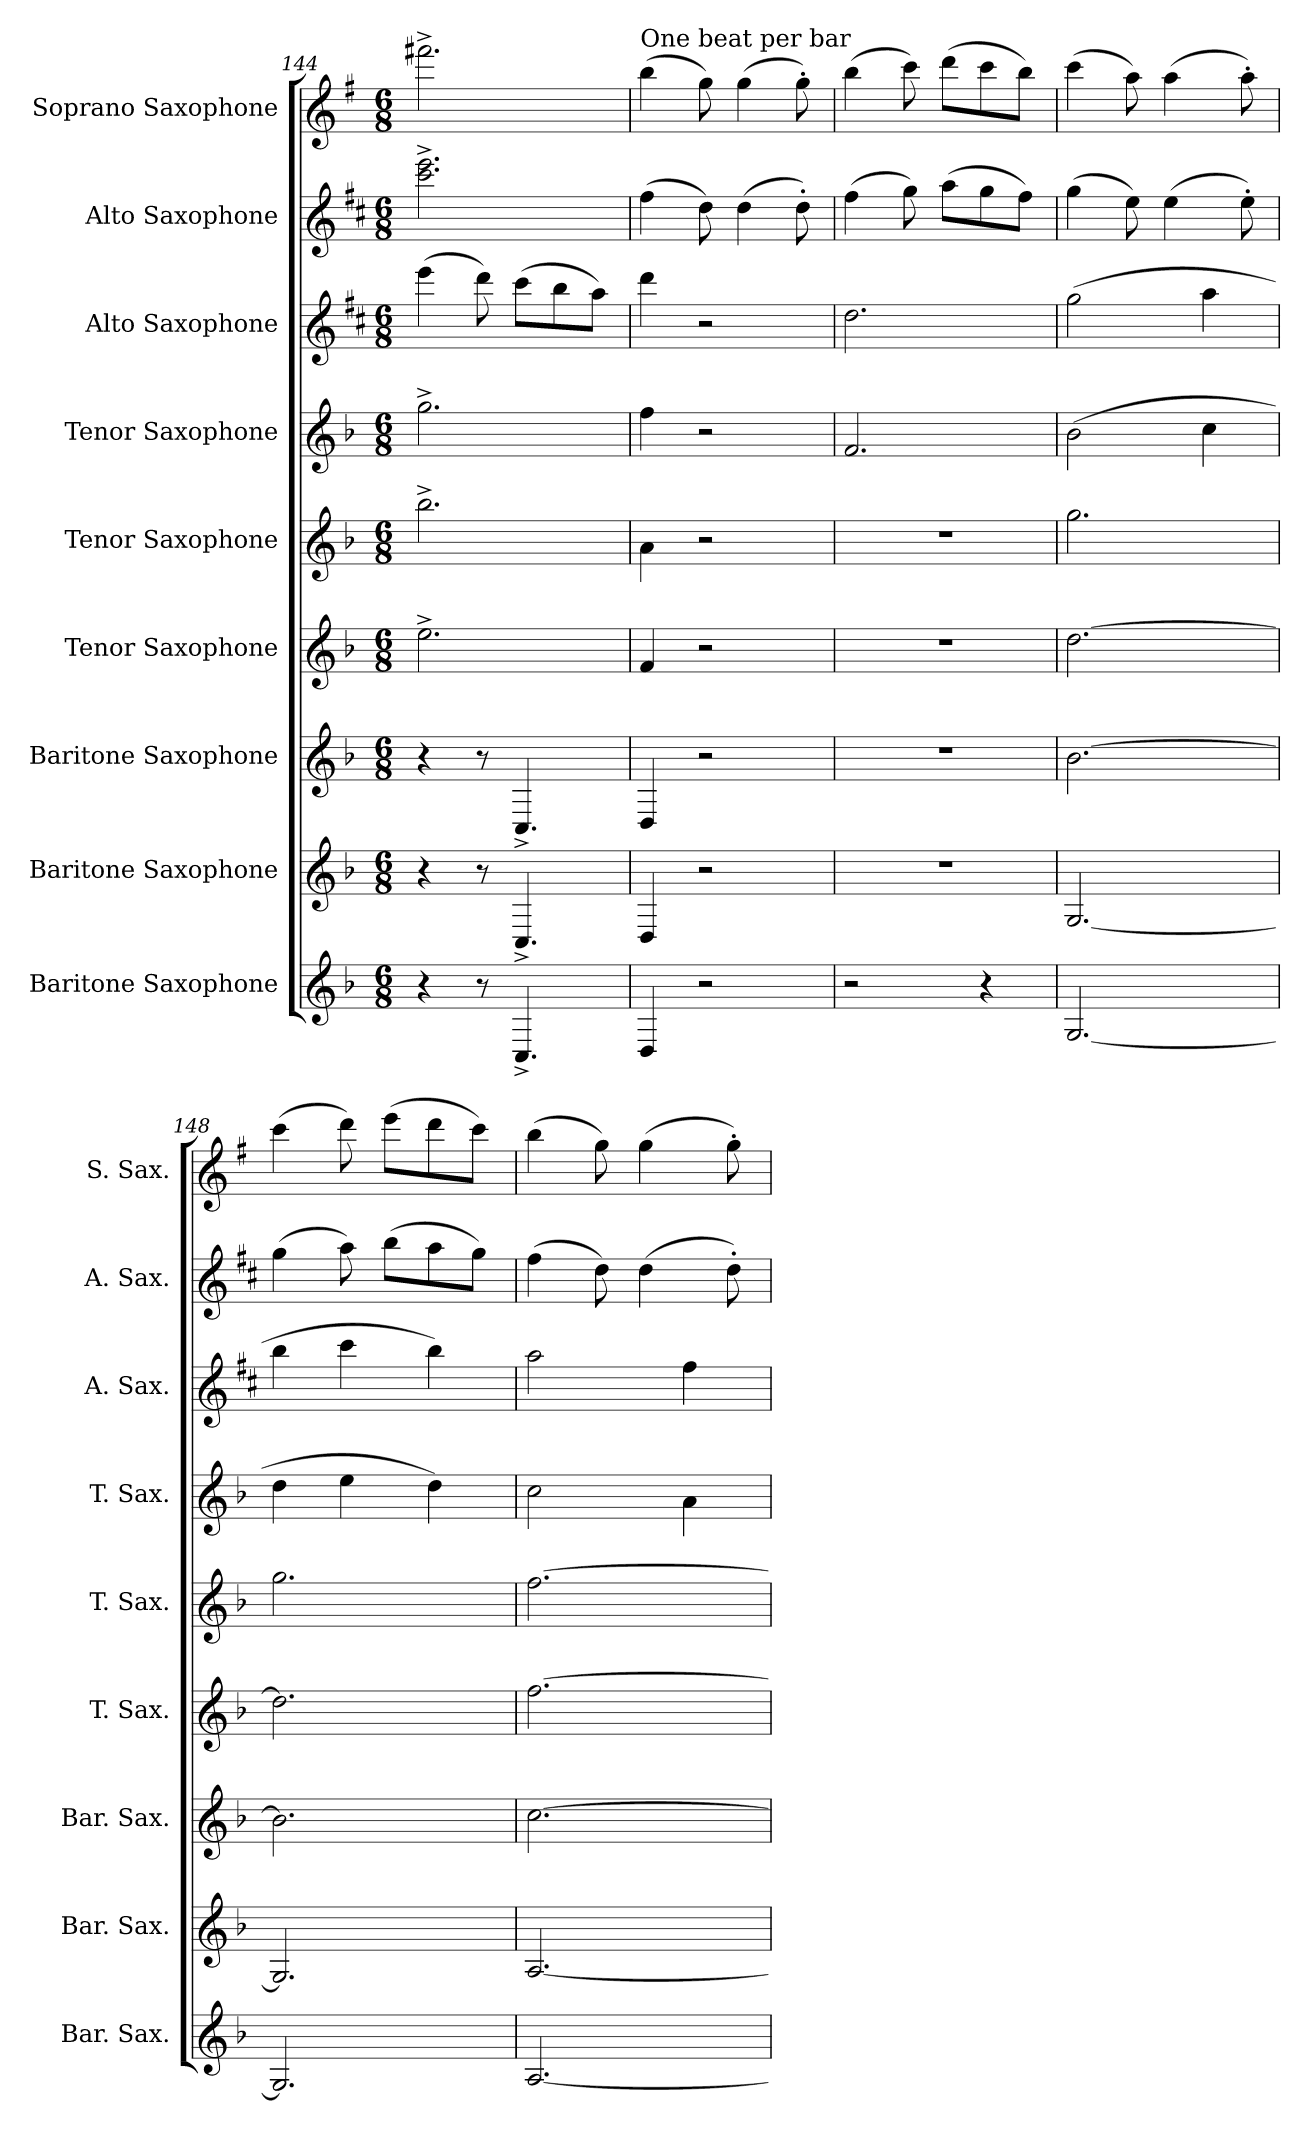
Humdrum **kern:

**kern	**kern	**kern	**kern	**kern	**kern	**kern	**kern	**kern
*part9	*part8	*part7	*part6	*part5	*part4	*part3	*part2	*part1
*staff9	*staff8	*staff7	*staff6	*staff5	*staff4	*staff3	*staff2	*staff1
*I"Baritone Saxophone	*I"Baritone Saxophone	*I"Baritone Saxophone	*I"Tenor Saxophone	*I"Tenor Saxophone	*I"Tenor Saxophone	*I"Alto Saxophone	*I"Alto Saxophone	*I"Soprano Saxophone
*I'Bar. Sax.	*I'Bar. Sax.	*I'Bar. Sax.	*I'T. Sax.	*I'T. Sax.	*I'T. Sax.	*I'A. Sax.	*I'A. Sax.	*I'S. Sax.
*clefG2	*clefG2	*clefG2	*clefG2	*clefG2	*clefG2	*clefG2	*clefG2	*clefG2
*ITrd12c21	*ITrd12c21	*ITrd12c21	*ITrd8c14	*ITrd8c14	*ITrd8c14	*ITrd5c9	*ITrd5c9	*ITrd1c2
*k[b-]	*k[b-]	*k[b-]	*k[b-]	*k[b-]	*k[b-]	*k[b-]	*k[b-]	*k[b-]
*M6/8	*M6/8	*M6/8	*M6/8	*M6/8	*M6/8	*M6/8	*M6/8	*M6/8
=144	=144	=144	=144	=144	=144	=144	=144	=144
4r	4r	4r	2.e^\	2.b-^\	2.g^\	(4gg\	2.ee\^ 2.gg\^	2.eeen^\
8r	8r	8r	.	.	.	8ff\)	.	.
4.CC^/	4.CC^/	4.CC^/	.	.	.	(8ee\L	.	.
.	.	.	.	.	.	8dd\	.	.
.	.	.	.	.	.	8cc\J)	.	.
=145	=145	=145	=145	=145	=145	=145	=145	=145
!	!	!	!	!	!	!	!	!LO:TX:a:t=One beat per bar
4DD/	4DD/	4DD/	4F/	4A\	4f\	4ff\	(4a\	(4aa\
2r	2r	2r	2r	2r	2r	2r	8f\)	8ff\)
.	.	.	.	.	.	.	(4f\	(4ff\
.	.	.	.	.	.	.	8f'\)	8ff'\)
=146	=146	=146	=146	=146	=146	=146	=146	=146
2r	2.r	2.r	2.r	2.r	2.F/	2.f\	(4a\	(4aa\
.	.	.	.	.	.	.	8b-\)	8bb-\)
.	.	.	.	.	.	.	(8cc\L	(8ccc\L
4r	.	.	.	.	.	.	8b-\	8bb-\
.	.	.	.	.	.	.	8a\J)	8aa\J)
=147	=147	=147	=147	=147	=147	=147	=147	=147
[2.GG/	[2.GG/	[2.B-\	[2.d\	2.g\	(2B-\	(2b-\	(4b-\	(4bb-\
.	.	.	.	.	.	.	8g\)	8gg\)
.	.	.	.	.	.	.	(4g\	(4gg\
.	.	.	.	.	4c\	4cc\	.	.
.	.	.	.	.	.	.	8g'\)	8gg'\)
!!LO:PB:g=z
=148	=148	=148	=148	=148	=148	=148	=148	=148
2.GG/]	2.GG/]	2.B-\]	2.d\]	2.g\	4d\	4dd\	(4b-\	(4bb-\
.	.	.	.	.	4e\	4ee\	8cc\)	8ccc\)
.	.	.	.	.	.	.	(8dd\L	(8ddd\L
.	.	.	.	.	4d\)	4dd\)	8cc\	8ccc\
.	.	.	.	.	.	.	8b-\J)	8bb-\J)
=149	=149	=149	=149	=149	=149	=149	=149	=149
[2.AA/	[2.AA/	[2.c\	[2.f\	[2.f\	2c\	2cc\	(4a\	(4aa\
.	.	.	.	.	.	.	8f\)	8ff\)
.	.	.	.	.	.	.	(4f\	(4ff\
.	.	.	.	.	4A\	4a\	.	.
.	.	.	.	.	.	.	8f'\)	8ff'\)
=	=	=	=	=	=	=	=	=
*-	*-	*-	*-	*-	*-	*-	*-	*-
